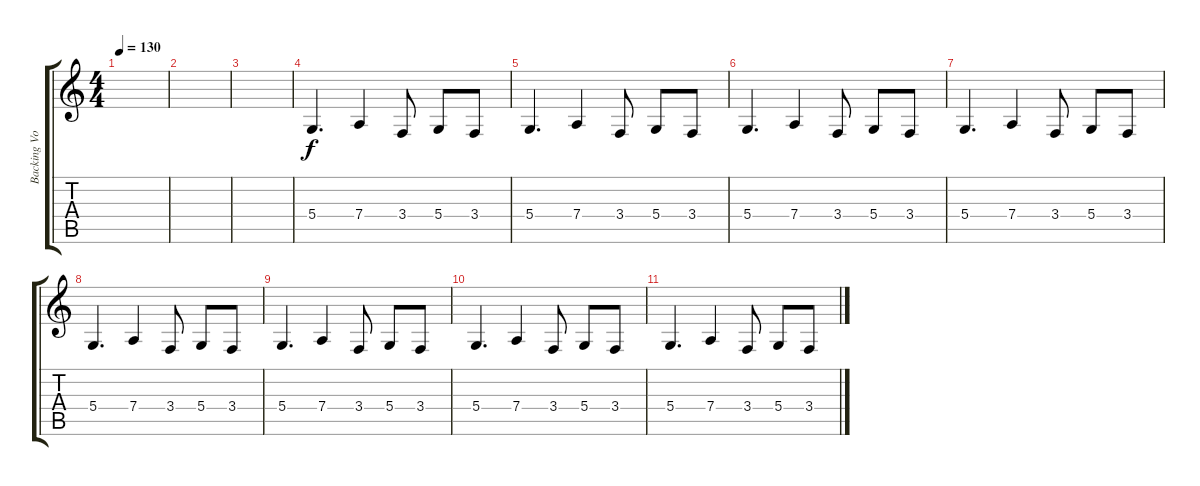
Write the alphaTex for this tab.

\track ("Backing Vocals" "Backing Vo") {instrument lead6voice}
\staff {score tabs}
\tuning (E4 B3 G3 D3 A2 E2) {hide}
\ts (4 4)
\tempo 130
\clef g2
\ks c
|
|
|
5.4.4{d} 7.4.4 3.4.8 5.4.8 3.4.8 |
5.4.4{d} 7.4.4 3.4.8 5.4.8 3.4.8 |
5.4.4{d} 7.4.4 3.4.8 5.4.8 3.4.8 |
5.4.4{d} 7.4.4 3.4.8 5.4.8 3.4.8 |
5.4.4{d} 7.4.4 3.4.8 5.4.8 3.4.8 |
5.4.4{d} 7.4.4 3.4.8 5.4.8 3.4.8 |
5.4.4{d} 7.4.4 3.4.8 5.4.8 3.4.8 |
5.4.4{d} 7.4.4 3.4.8 5.4.8 3.4.8
